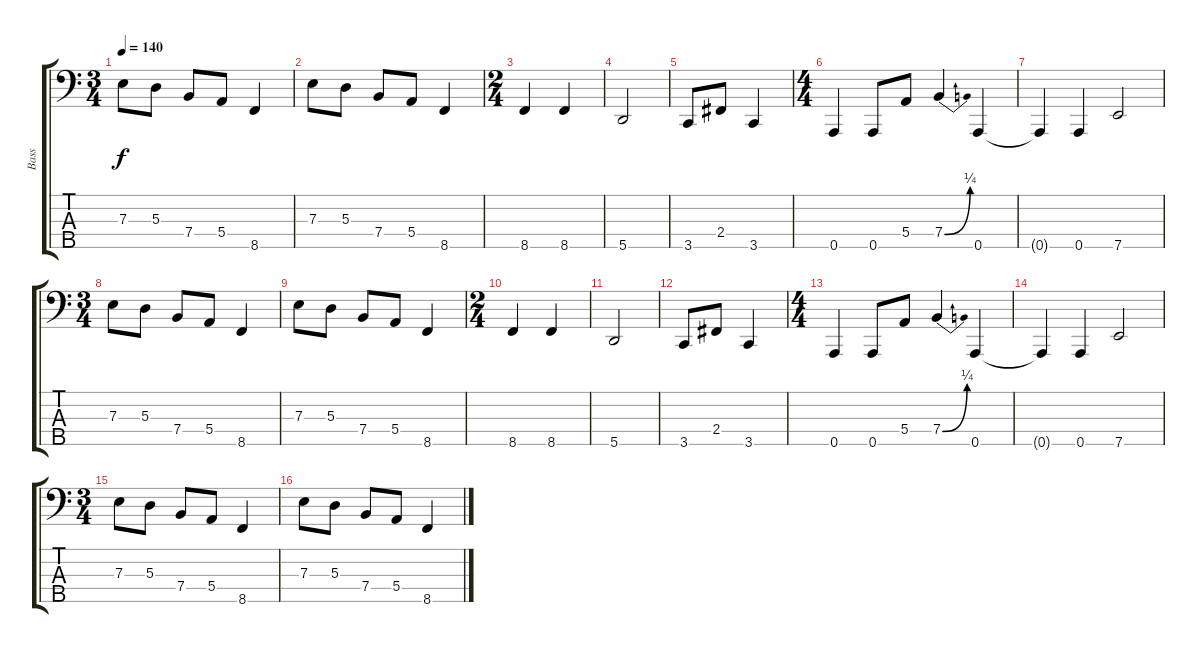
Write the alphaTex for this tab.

\track ("Bass" "Bass") {instrument electricbassfinger}
\staff {score tabs}
\tuning (G2 D2 A1 E1 A0) {hide}
\ts (3 4)
\tempo 140
\clef f4
\ks c
7.3.8{dy f} 5.3.8 7.4.8 5.4.8 8.5.4 |
7.3.8 5.3.8 7.4.8 5.4.8 8.5.4 |
\ts (2 4)
8.5.4 8.5.4 |
5.5.2 |
3.5.8 2.4.8 3.5.4 |
\ts (4 4)
0.5.4 0.5.8 5.4.8 7.4{be (bend 0 0 60 1)}.4 0.5.4 |
0.5{t}.4 0.5.4 7.5.2 |
\ts (3 4)
7.3.8 5.3.8 7.4.8 5.4.8 8.5.4 |
7.3.8 5.3.8 7.4.8 5.4.8 8.5.4 |
\ts (2 4)
8.5.4 8.5.4 |
5.5.2 |
3.5.8 2.4.8 3.5.4 |
\ts (4 4)
0.5.4 0.5.8 5.4.8 7.4{be (bend 0 0 60 1)}.4 0.5.4 |
0.5{t}.4 0.5.4 7.5.2 |
\ts (3 4)
7.3.8 5.3.8 7.4.8 5.4.8 8.5.4 |
7.3.8 5.3.8 7.4.8 5.4.8 8.5.4
